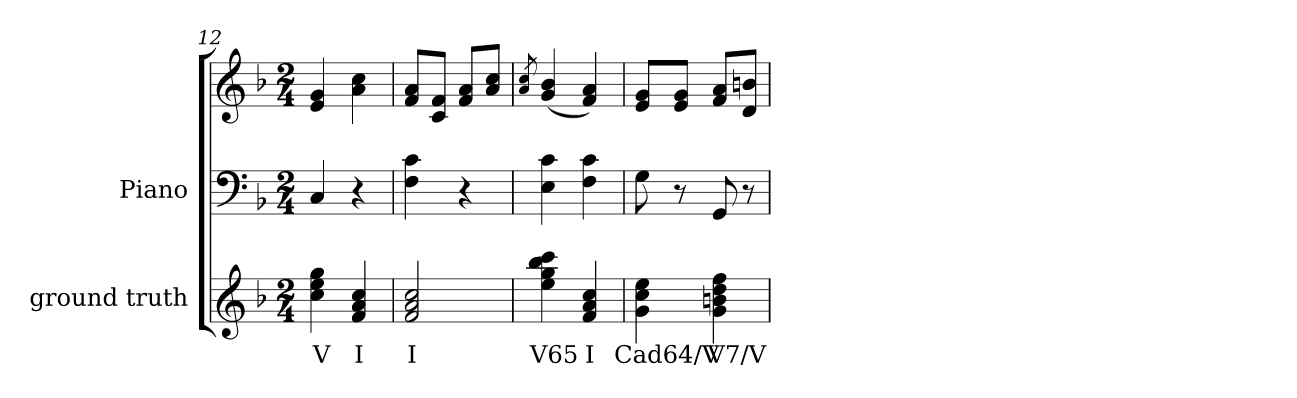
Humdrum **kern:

**kern	**text	**kern	**kern
*part2	*part2	*part1	*part1
*staff3	*staff3	*staff2	*staff1
*I"ground truth	*	*I"Piano	*
*	*	*I'Pno.	*
*	*	*clefF4	*clefG2
*k[b-]	*	*k[b-]	*k[b-]
*F:	*	*F:	*F:
*M2/4	*	*M2/4	*M2/4
=12	=12	=12	=12
4cc 4ee 4gg	V	4C/	4e/ 4g/
4f 4a 4cc	I	4r	4a\ 4cc\
=13	=13	=13	=13
2f 2a 2cc	I	4F\ 4c\	8f/ 8a/L
.	.	.	8c/ 8f/J
.	.	4r	8f/ 8a/L
.	.	.	8a/ 8cc/J
=14	=14	=14	=14
.	.	.	8qa/ 8qcc/
4ee 4gg 4bb- 4ccc	V65	4E\ 4c\	(<4g/ 4b-/
4f 4a 4cc	I	4F\ 4c\	4f/ 4a/)
=15	=15	=15	=15
4g 4cc 4ee	Cad64/V	8G\	8e/ 8g/L
.	.	8r	8e/ 8g/J
4g 4bn 4dd 4ff	V7/V	8GG/	8f/ 8a/L
.	.	8r	8d/ 8bn/J
=	=	=	=
*-	*-	*-	*-
